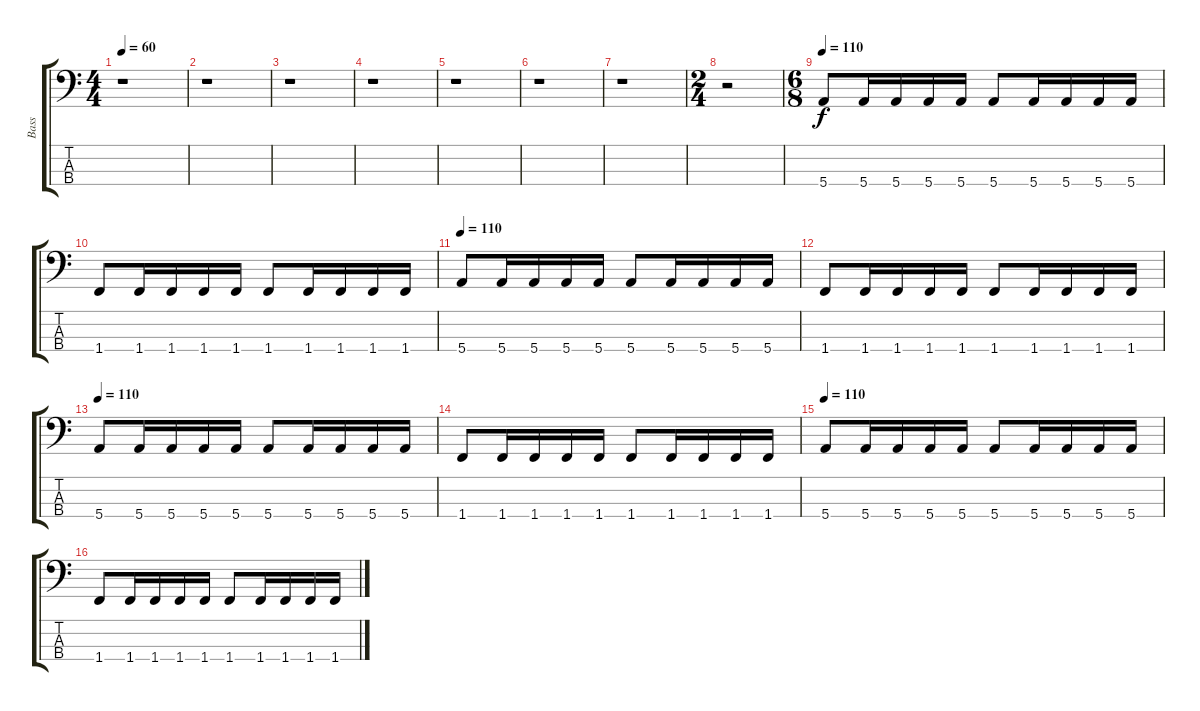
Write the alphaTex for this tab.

\track ("Bass" "Bass") {instrument electricbassfinger}
\staff {score tabs}
\tuning (G2 D2 A1 E1) {hide}
\ts (4 4)
\tempo 60
\clef f4
\ks c
r.1{dy f} |
r.1 |
r.1 |
r.1 |
r.1 |
r.1 |
r.1 |
\ts (2 4)
r.2 |
\ts (6 8)
\tempo 110
5.4.8 5.4.16 5.4.16 5.4.16 5.4.16 5.4.8 5.4.16 5.4.16 5.4.16 5.4.16 |
1.4.8 1.4.16 1.4.16 1.4.16 1.4.16 1.4.8 1.4.16 1.4.16 1.4.16 1.4.16 |
\tempo 110
5.4.8 5.4.16 5.4.16 5.4.16 5.4.16 5.4.8 5.4.16 5.4.16 5.4.16 5.4.16 |
1.4.8 1.4.16 1.4.16 1.4.16 1.4.16 1.4.8 1.4.16 1.4.16 1.4.16 1.4.16 |
\tempo 110
5.4.8 5.4.16 5.4.16 5.4.16 5.4.16 5.4.8 5.4.16 5.4.16 5.4.16 5.4.16 |
1.4.8 1.4.16 1.4.16 1.4.16 1.4.16 1.4.8 1.4.16 1.4.16 1.4.16 1.4.16 |
\tempo 110
5.4.8 5.4.16 5.4.16 5.4.16 5.4.16 5.4.8 5.4.16 5.4.16 5.4.16 5.4.16 |
1.4.8 1.4.16 1.4.16 1.4.16 1.4.16 1.4.8 1.4.16 1.4.16 1.4.16 1.4.16
